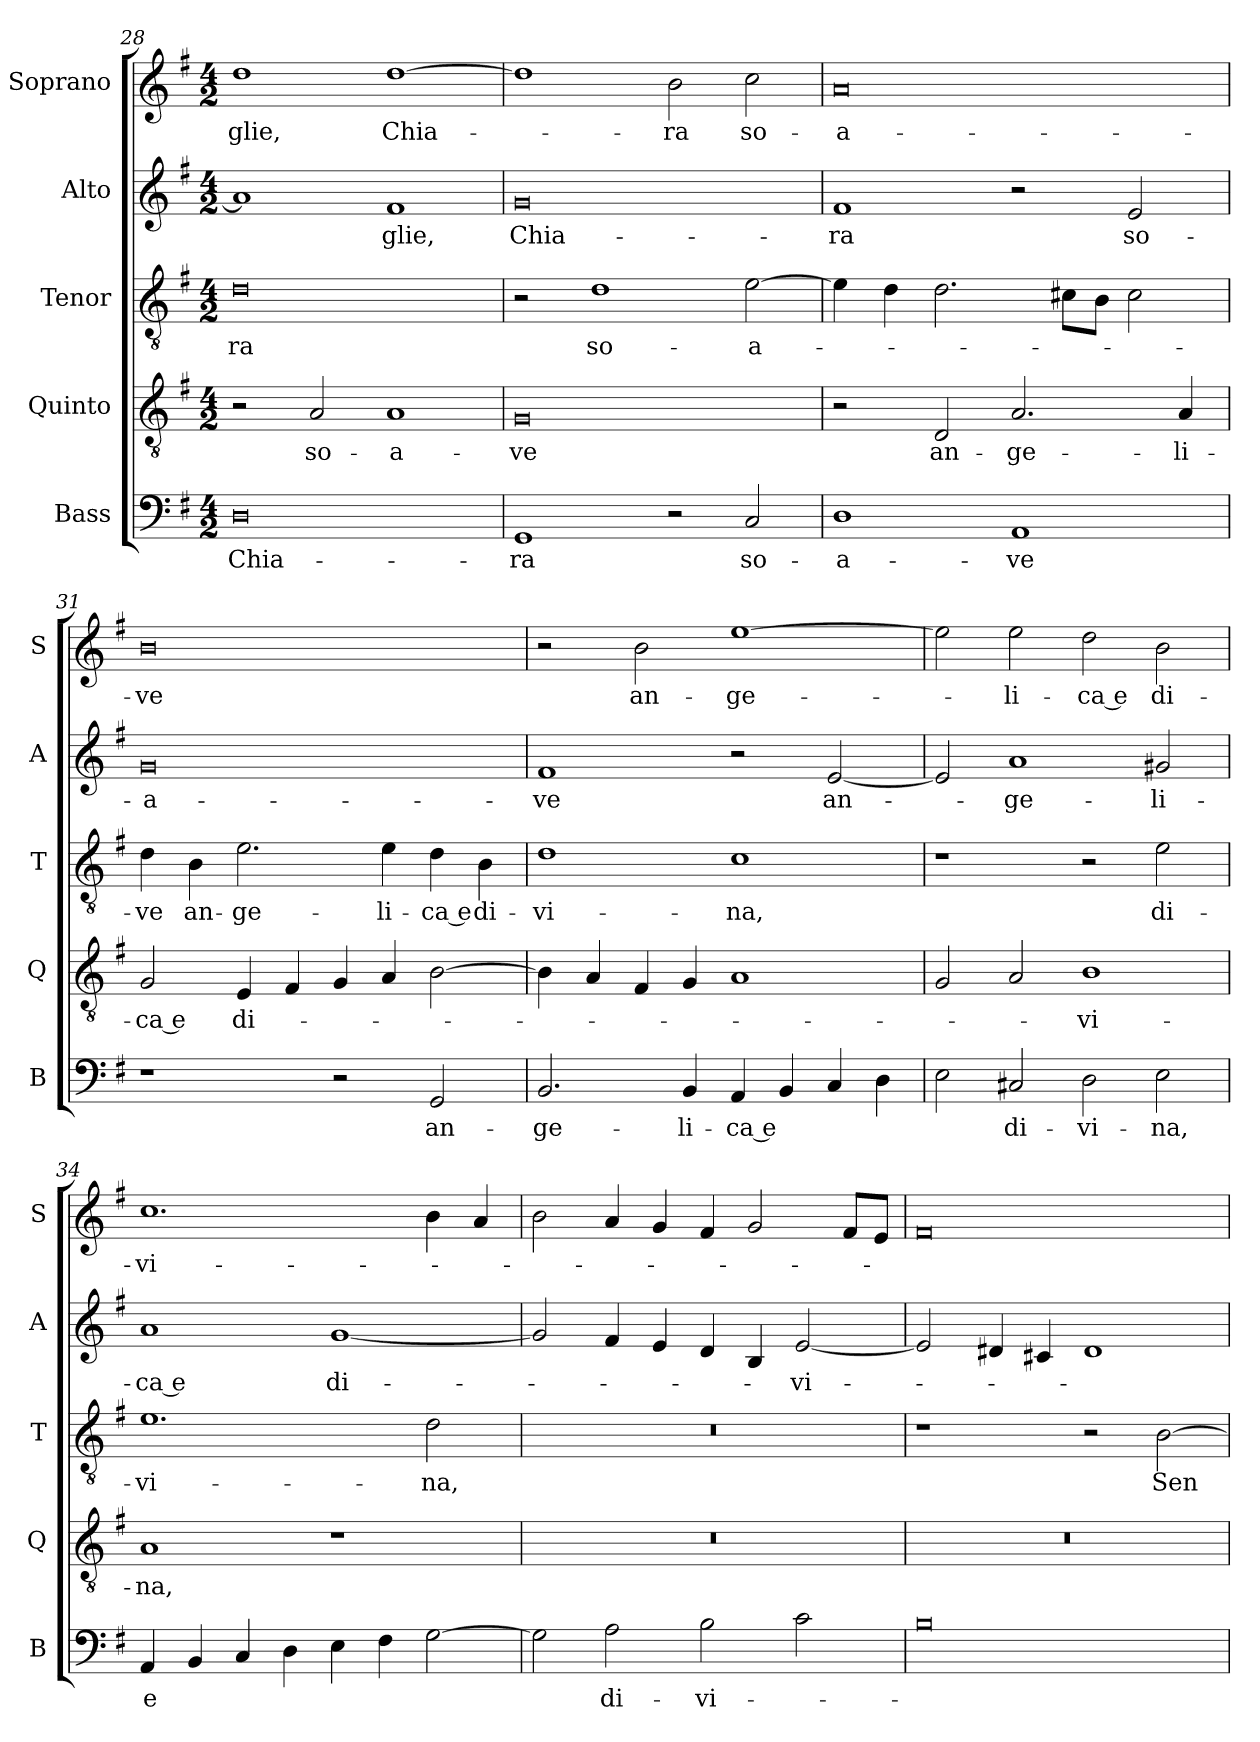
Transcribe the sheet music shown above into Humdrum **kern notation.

**kern	**text	**kern	**text	**kern	**text	**kern	**text	**kern	**text
*part5	*part5	*part4	*part4	*part3	*part3	*part2	*part2	*part1	*part1
*staff5	*staff5	*staff4	*staff4	*staff3	*staff3	*staff2	*staff2	*staff1	*staff1
*I"Bass	*	*I"Quinto	*	*I"Tenor	*	*I"Alto	*	*I"Soprano	*
*I'B	*	*I'Q	*	*I'T	*	*I'A	*	*I'S	*
*clefF4	*	*clefGv2	*	*clefGv2	*	*clefG2	*	*clefG2	*
*k[f#]	*	*k[f#]	*	*k[f#]	*	*k[f#]	*	*k[f#]	*
*G:	*	*G:	*	*G:	*	*G:	*	*G:	*
*M4/2	*	*M4/2	*	*M4/2	*	*M4/2	*	*M4/2	*
=28	=28	=28	=28	=28	=28	=28	=28	=28	=28
!	!LO:LY:b	!	!	!	!LO:LY:b	!	!	!	!LO:LY:b
0D	Chia-	2r	.	0d	-ra	1a]	.	1dd	-glie,
!	!	!	!LO:LY:b	!	!	!	!	!	!
.	.	2A/	so-	.	.	.	.	.	.
!	!	!	!LO:LY:b	!	!	!	!LO:LY:b	!	!LO:LY:b
.	.	1A	-a-	.	.	1f#	-glie,	[1dd	Chia-
!!LO:PB:g=z
=29	=29	=29	=29	=29	=29	=29	=29	=29	=29
!	!LO:LY:b	!	!LO:LY:b	!	!	!	!LO:LY:b	!	!
1GG	-ra	0G	-ve	2r	.	0g	Chia-	1dd]	.
!	!	!	!	!	!LO:LY:b	!	!	!	!
.	.	.	.	1d	so-	.	.	.	.
!	!	!	!	!	!	!	!	!	!LO:LY:b
2r	.	.	.	.	.	.	.	2b\	-ra
!	!LO:LY:b	!	!	!	!LO:LY:b	!	!	!	!LO:LY:b
2C/	so-	.	.	[2e\	-a-	.	.	2cc\	so-
=30	=30	=30	=30	=30	=30	=30	=30	=30	=30
!	!LO:LY:b	!	!	!	!	!	!LO:LY:b	!	!LO:LY:b
1D	-a-	2r	.	4e\]	.	1f#	-ra	0a	-a-
.	.	.	.	4d\	.	.	.	.	.
!	!	!	!LO:LY:b	!	!	!	!	!	!
.	.	2D/	an-	2.d\	.	.	.	.	.
!	!LO:LY:b	!	!LO:LY:b	!	!	!	!	!	!
1AA	-ve	2.A/	-ge-	.	.	2r	.	.	.
.	.	.	.	8c#X\L	.	.	.	.	.
.	.	.	.	8B\J	.	.	.	.	.
!	!	!	!	!	!	!	!LO:LY:b	!	!
.	.	.	.	2c#\	.	2e/	so-	.	.
!	!	!	!LO:LY:b	!	!	!	!	!	!
.	.	4A/	-li-	.	.	.	.	.	.
=31	=31	=31	=31	=31	=31	=31	=31	=31	=31
!	!	!	!LO:LY:b	!	!LO:LY:b	!	!LO:LY:b	!	!LO:LY:b
1r	.	2G/	-ca e	4d\	-ve	0g	-a-	0b	-ve
!	!	!	!	!	!LO:LY:b	!	!	!	!
.	.	.	.	4B\	an-	.	.	.	.
!	!	!	!LO:LY:b	!	!LO:LY:b	!	!	!	!
.	.	4E/	di-	2.e\	-ge-	.	.	.	.
.	.	4F#/	.	.	.	.	.	.	.
2r	.	4G/	.	.	.	.	.	.	.
!	!	!	!	!	!LO:LY:b	!	!	!	!
.	.	4A/	.	4e\	-li-	.	.	.	.
!	!LO:LY:b	!	!	!	!LO:LY:b	!	!	!	!
2GG/	an-	[2B\	.	4d\	-ca e	.	.	.	.
!	!	!	!	!	!LO:LY:b	!	!	!	!
.	.	.	.	4B\	di-	.	.	.	.
!!LO:LB:g=z
=32	=32	=32	=32	=32	=32	=32	=32	=32	=32
!	!LO:LY:b	!	!	!	!LO:LY:b	!	!LO:LY:b	!	!
2.BB/	-ge-	4B\]	.	1d	-vi-	1f#	-ve	2r	.
.	.	4A/	.	.	.	.	.	.	.
!	!	!	!	!	!	!	!	!	!LO:LY:b
.	.	4F#/	.	.	.	.	.	2b\	an-
!	!LO:LY:b	!	!	!	!	!	!	!	!
4BB/	-li-	4G/	.	.	.	.	.	.	.
!	!LO:LY:b	!	!	!	!LO:LY:b	!	!	!	!LO:LY:b
4AA/	-ca e	1A	.	1c	-na,	2r	.	[1ee	-ge-
4BB/	.	.	.	.	.	.	.	.	.
!	!	!	!	!	!	!	!LO:LY:b	!	!
4C/	.	.	.	.	.	[2e/	an-	.	.
4D\	.	.	.	.	.	.	.	.	.
=33	=33	=33	=33	=33	=33	=33	=33	=33	=33
2E\	.	2G/	.	1r	.	2e/]	.	2ee\]	.
!	!LO:LY:b	!	!	!	!	!	!LO:LY:b	!	!LO:LY:b
2C#X/	di-	2A/	.	.	.	1a	-ge-	2ee\	-li-
!	!LO:LY:b	!	!LO:LY:b	!	!	!	!	!	!LO:LY:b
2D\	-vi-	1B	-vi-	2r	.	.	.	2dd\	-ca e
!	!LO:LY:b	!	!	!	!LO:LY:b	!	!LO:LY:b	!	!LO:LY:b
2E\	-na,	.	.	2e\	di-	2g#X/	-li-	2b\	di-
=34	=34	=34	=34	=34	=34	=34	=34	=34	=34
!	!LO:LY:b	!	!LO:LY:b	!	!LO:LY:b	!	!LO:LY:b	!	!LO:LY:b
4AA/	e	1A	-na,	1.e	-vi-	1a	-ca e	1.cc	-vi-
4BB/	.	.	.	.	.	.	.	.	.
4C/	.	.	.	.	.	.	.	.	.
4D\	.	.	.	.	.	.	.	.	.
!	!	!	!	!	!	!	!LO:LY:b	!	!
4E\	.	1r	.	.	.	[1g	di-	.	.
4F#\	.	.	.	.	.	.	.	.	.
!	!	!	!	!	!LO:LY:b	!	!	!	!
[2G\	.	.	.	2d\	-na,	.	.	4b\	.
.	.	.	.	.	.	.	.	4a/	.
!!LO:LB:g=z
=35	=35	=35	=35	=35	=35	=35	=35	=35	=35
2G\]	.	0r	.	0r	.	2g/]	.	2b\	.
!	!LO:LY:b	!	!	!	!	!	!	!	!
2A\	di-	.	.	.	.	4f#/	.	4a/	.
.	.	.	.	.	.	4e/	.	4g/	.
!	!LO:LY:b	!	!	!	!	!	!	!	!
2B\	-vi-	.	.	.	.	4d/	.	4f#/	.
.	.	.	.	.	.	4B/	.	2g/	.
!	!	!	!	!	!	!	!LO:LY:b	!	!
2c\	.	.	.	.	.	[2e/	-vi-	.	.
.	.	.	.	.	.	.	.	8f#/L	.
.	.	.	.	.	.	.	.	8e/J	.
=36	=36	=36	=36	=36	=36	=36	=36	=36	=36
0B	.	0r	.	1r	.	2e/]	.	0f#	.
.	.	.	.	.	.	4d#X/	.	.	.
.	.	.	.	.	.	4c#X/	.	.	.
.	.	.	.	2r	.	1d#i	.	.	.
!	!	!	!	!	!LO:LY:b	!	!	!	!
.	.	.	.	[2B\	Sen-	.	.	.	.
=	=	=	=	=	=	=	=	=	=
*-	*-	*-	*-	*-	*-	*-	*-	*-	*-
